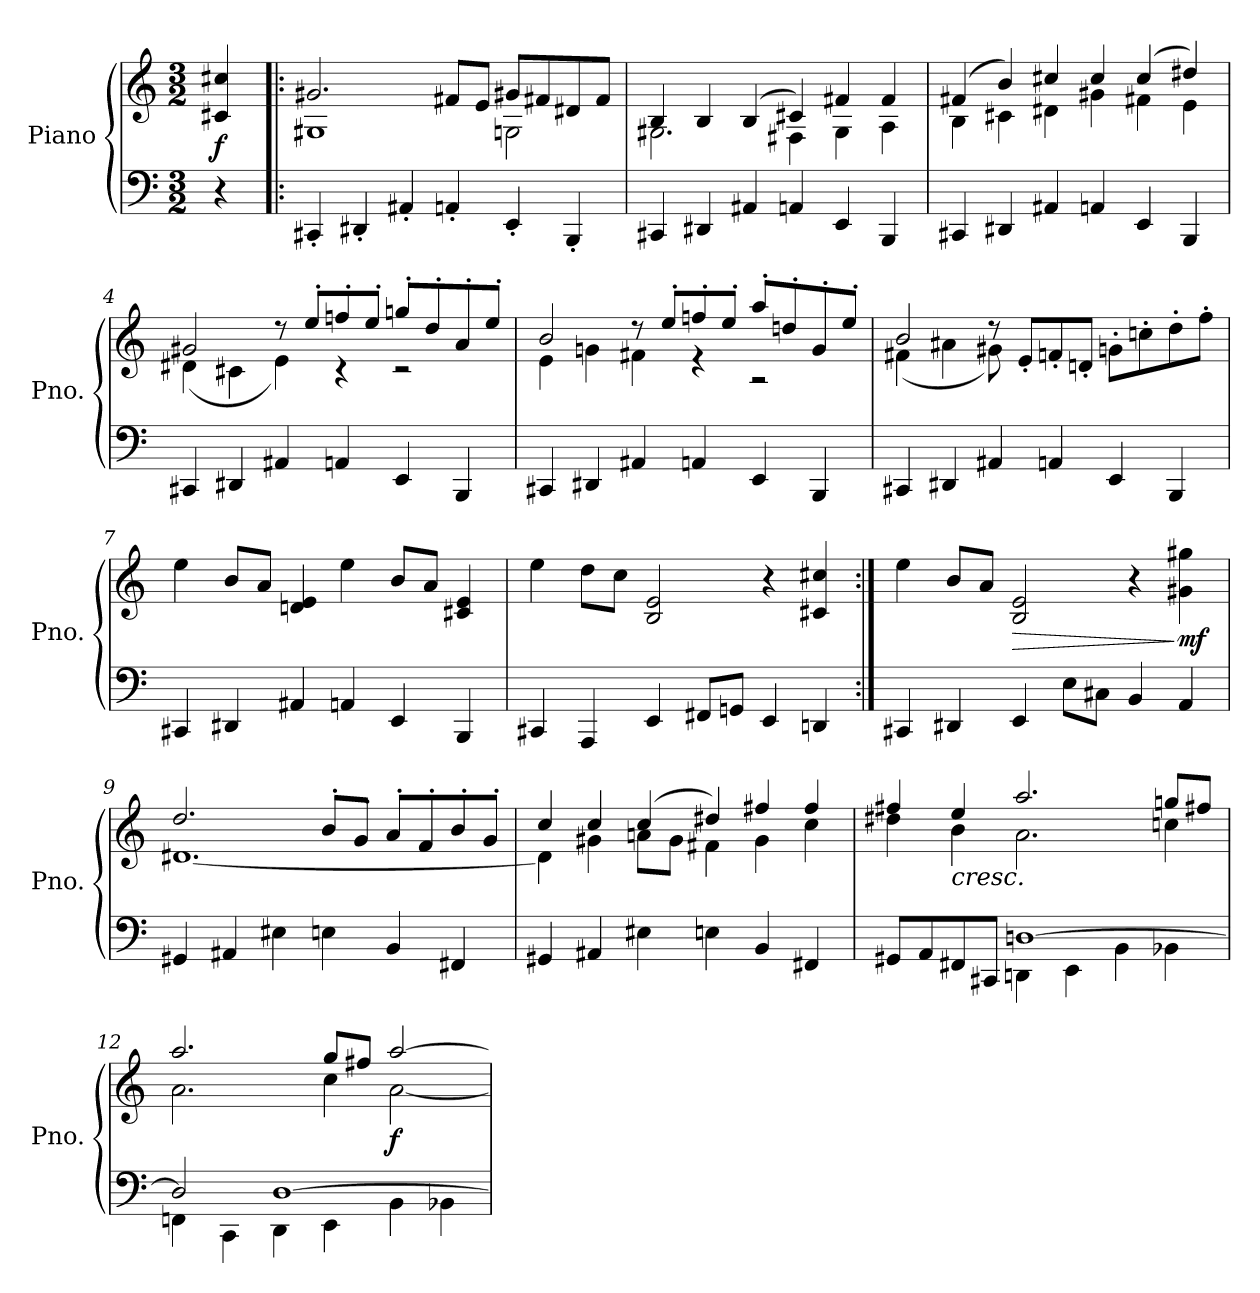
**kern	**kern	**dynam
*part1	*part1	*part1
*staff2	*staff1	*staff1/2
*I"Piano	*	*
*I'Pno.	*	*
*clefF4	*clefG2	*
*k[]	*k[]	*
*M3/2	*M3/2	*
*MM208	*MM208	*
=	=	=
!	!	!LO:DY:b
4r	4c#X/ 4cc#X/	f
=1!|:	=1!|:	=1!|:
*	*^	*
4CC#X'/	2.g#X/	1G#X	.
4DD#X'/	.	.	.
4AA#X'/	.	.	.
4AAn'/	8f#X/L	.	.
.	8e/J	.	.
4EE'/	8g#X/L	2Gn\	.
.	8f#X/	.	.
4BBB'/	8d#X/	.	.
.	8f#/J	.	.
=2	=2	=2	=2
4CC#X/	4B/	2.G#X\	.
4DD#X/	4B/	.	.
4AA#X/	(>4B/	.	.
4AAn/	4c#X/)	4F#X\	.
4EE/	4f#X/	4G#\	.
4BBB/	4f#/	4A\	.
=3	=3	=3	=3
4CC#X/	(>4f#X/	4B\	.
4DD#X/	4b/)	4c#X\	.
4AA#X/	4cc#X/	4d#X\	.
4AAn/	4cc#/	4g#X\	.
4EE/	(>4cc#/	4f#X\	.
4BBB/	4dd#X/)	4e\	.
!!LO:LB:g=z	!!
=4	=4	=4	=4
4CC#X/	2g#X/	(<4d#X\	.
4DD#X/	.	4c#X\	.
4AA#X/	8r	4e\)	.
.	8ee'/L	.	.
4AAn/	8ffn'/	4r	.
.	8ee'/J	.	.
4EE/	8ggn'/L	2r	.
.	8dd'/	.	.
4BBB/	8a'/	.	.
.	8ee'/J	.	.
=5	=5	=5	=5
4CC#X/	2b/	4e\	.
4DD#X/	.	4gn\	.
4AA#X/	8r	4f#X\	.
.	8ee'/L	.	.
4AAn/	8ffn'/	4r	.
.	8ee'/J	.	.
4EE/	8aa'/L	2r	.
.	8ddn'/	.	.
4BBB/	8g'/	.	.
.	8ee'/J	.	.
=6	=6	=6	=6
4CC#X/	2b/	(<4f#X\	.
4DD#X/	.	4a#X\	.
4AA#X/	8r	8g#X\)	.
.	8e'/L	2..ryy	.
4AAn/	8fn'/	.	.
.	8dn'/J	.	.
4EE/	8gn'\L	.	.
.	8ccn'\	.	.
4BBB/	8dd'\	.	.
.	8ff'\J	.	.
*	*v	*v	*
=7	=7	=7
4CC#X/	4ee\	.
4DD#X/	8b/L	.
.	8a/J	.
4AA#X/	4dn/ 4e/	.
4AAn/	4ee\	.
4EE/	8b/L	.
.	8a/J	.
4BBB/	4c#X/ 4e/	.
!!LO:LB:g=z
=8	=8	=8
4CC#X/	4ee\	.
4AAA/	8dd\L	.
.	8cc\J	.
4EE/	2B/ 2e/	.
8FF#X/L	.	.
8GGn/J	.	.
4EE/	4r	.
4DDn/	4c#X/ 4cc#X/	.
=8X1:|!	=8X1:|!	=8X1:|!
4CC#X/	4ee\	.
4DD#X/	8b/L	.
.	8a/J	.
!	!	!LO:HP:b
4EE/	2B/ 2e/	>
8E\L	.	.
8C#X\J	.	.
4BB/	4r	.
!	!	!LO:DY:n=1:b
4AA/	4g#X\ 4gg#X\	] mf
=9	=9	=9
*	*^	*
4GG#X/	2.dd/	[1.d#X	.
4AA#X/	.	.	.
4E#X\	.	.	.
4En\	8b'/L	.	.
.	8g'/J	.	.
4BB/	8a'/L	.	.
.	8f'/	.	.
4FF#X/	8b'/	.	.
.	8g'/J	.	.
=10	=10	=10	=10
4GG#X/	4cc/	4d#\]	.
4AA#X/	4cc/	4g#X\	.
4E#X\	(>4cc/	8an\L	.
.	.	8g#\J	.
4En\	4dd#X/)	4f#X\	.
4BB/	4ff#X/	4g#\	.
4FF#X/	4ff#/	4cc\	.
!!LO:LB:g=z	!!
=11	=11	=11	=11
*^	*	*	*
8GG#X/L	2ryy	4ff#X/	4dd#X\	.
8AA/	.	.	.	.
!	!	!LO:TX:b:i:t=cresc.	!	!
8FF#X/	.	4ee/	4b\	.
8CC#X/J	.	.	.	.
[1Dn	4DDn\	2.aa/	2.a\	.
.	4EE\	.	.	.
.	4BB\	.	.	.
.	4BB-X\	8ggn/L	4ccn\	.
.	.	8ff#X/J	.	.
=12	=12	=12	=12	=12
2D/]	4FFn\	2.aa/	2.a\	.
.	4CC\	.	.	.
[1D	4DD\	.	.	.
.	4EE\	8gg/L	4cc\	.
.	.	8ff#X/J	.	.
!	!	!	!	!LO:DY:b
.	4BB\	[2aa/	[2a\	f
.	4BB-X\	.	.	.
*v	*v	*	*	*
*	*v	*v	*
=	=	=
*-	*-	*-
